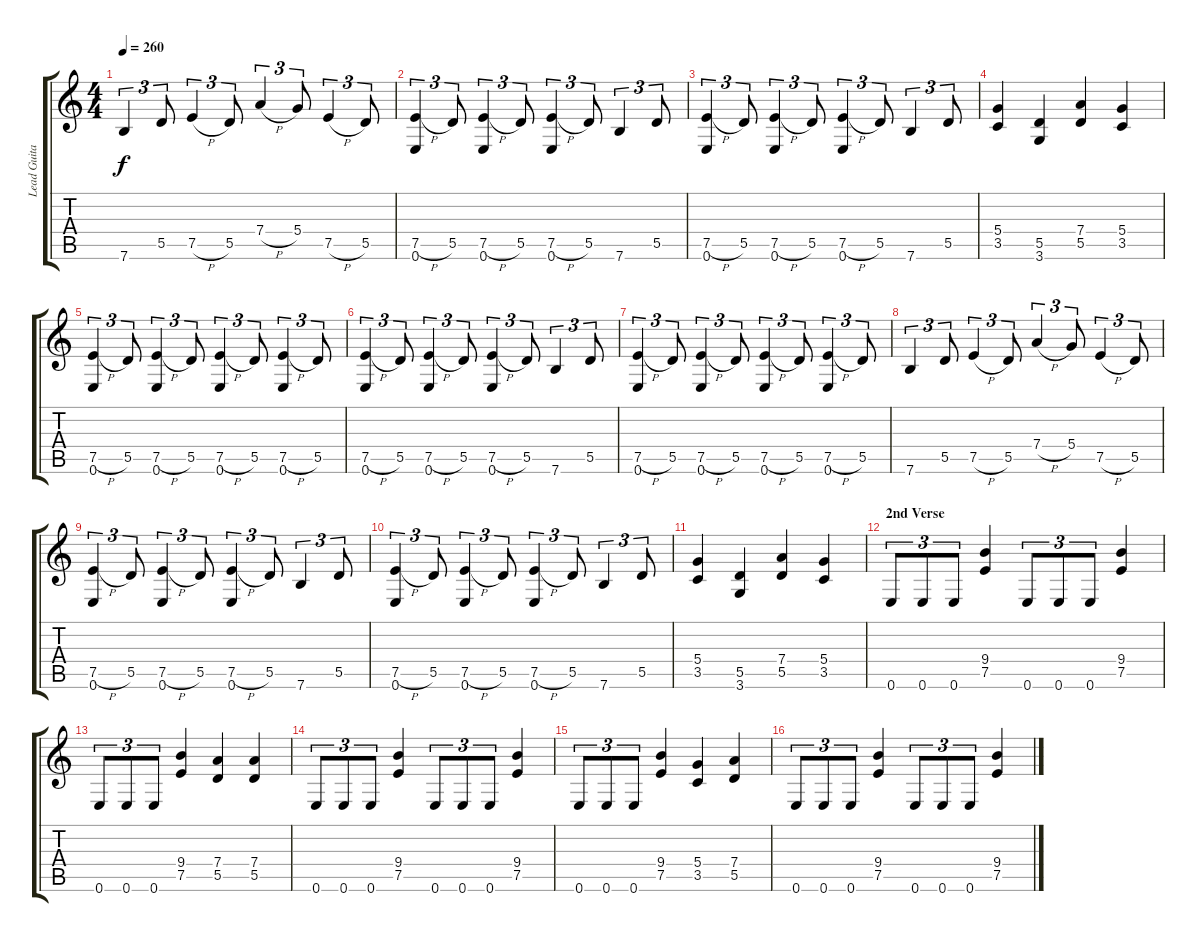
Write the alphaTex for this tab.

\track ("Lead Guitar (Dave Mustaine)" "Lead Guita") {instrument distortionguitar}
\staff {score tabs}
\tuning (E4 B3 G3 D3 A2 E2) {hide}
\ts (4 4)
\tempo 260
\clef g2
\ks c
7.6.4{tu (3 2) dy f} 5.5.8{tu (3 2)} 7.5{h}.4{tu (3 2)} 5.5.8{tu (3 2)} 7.4{h}.4{tu (3 2)} 5.4.8{tu (3 2)} 7.5{h}.4{tu (3 2)} 5.5.8{tu (3 2)} |
(7.5{h} 0.6).4{tu (3 2)} 5.5.8{tu (3 2)} (7.5{h} 0.6).4{tu (3 2)} 5.5.8{tu (3 2)} (7.5{h} 0.6).4{tu (3 2)} 5.5.8{tu (3 2)} 7.6.4{tu (3 2)} 5.5.8{tu (3 2)} |
(7.5{h} 0.6).4{tu (3 2)} 5.5.8{tu (3 2)} (7.5{h} 0.6).4{tu (3 2)} 5.5.8{tu (3 2)} (7.5{h} 0.6).4{tu (3 2)} 5.5.8{tu (3 2)} 7.6.4{tu (3 2)} 5.5.8{tu (3 2)} |
(5.4 3.5).4 (5.5 3.6).4 (7.4 5.5).4 (5.4 3.5).4 |
(7.5{h} 0.6).4{tu (3 2)} 5.5.8{tu (3 2)} (7.5{h} 0.6).4{tu (3 2)} 5.5.8{tu (3 2)} (7.5{h} 0.6).4{tu (3 2)} 5.5.8{tu (3 2)} (7.5{h} 0.6).4{tu (3 2)} 5.5.8{tu (3 2)} |
(7.5{h} 0.6).4{tu (3 2)} 5.5.8{tu (3 2)} (7.5{h} 0.6).4{tu (3 2)} 5.5.8{tu (3 2)} (7.5{h} 0.6).4{tu (3 2)} 5.5.8{tu (3 2)} 7.6.4{tu (3 2)} 5.5.8{tu (3 2)} |
(7.5{h} 0.6).4{tu (3 2)} 5.5.8{tu (3 2)} (7.5{h} 0.6).4{tu (3 2)} 5.5.8{tu (3 2)} (7.5{h} 0.6).4{tu (3 2)} 5.5.8{tu (3 2)} (7.5{h} 0.6).4{tu (3 2)} 5.5.8{tu (3 2)} |
7.6.4{tu (3 2)} 5.5.8{tu (3 2)} 7.5{h}.4{tu (3 2)} 5.5.8{tu (3 2)} 7.4{h}.4{tu (3 2)} 5.4.8{tu (3 2)} 7.5{h}.4{tu (3 2)} 5.5.8{tu (3 2)} |
(7.5{h} 0.6).4{tu (3 2)} 5.5.8{tu (3 2)} (7.5{h} 0.6).4{tu (3 2)} 5.5.8{tu (3 2)} (7.5{h} 0.6).4{tu (3 2)} 5.5.8{tu (3 2)} 7.6.4{tu (3 2)} 5.5.8{tu (3 2)} |
(7.5{h} 0.6).4{tu (3 2)} 5.5.8{tu (3 2)} (7.5{h} 0.6).4{tu (3 2)} 5.5.8{tu (3 2)} (7.5{h} 0.6).4{tu (3 2)} 5.5.8{tu (3 2)} 7.6.4{tu (3 2)} 5.5.8{tu (3 2)} |
(5.4 3.5).4 (5.5 3.6).4 (7.4 5.5).4 (5.4 3.5).4 |
\section ("" "2nd Verse")
0.6.8{tu (3 2)} 0.6.8{tu (3 2)} 0.6.8{tu (3 2)} (9.4 7.5).4 0.6.8{tu (3 2)} 0.6.8{tu (3 2)} 0.6.8{tu (3 2)} (9.4 7.5).4 |
0.6.8{tu (3 2)} 0.6.8{tu (3 2)} 0.6.8{tu (3 2)} (9.4 7.5).4 (7.4 5.5).4 (7.4 5.5).4 |
0.6.8{tu (3 2)} 0.6.8{tu (3 2)} 0.6.8{tu (3 2)} (9.4 7.5).4 0.6.8{tu (3 2)} 0.6.8{tu (3 2)} 0.6.8{tu (3 2)} (9.4 7.5).4 |
0.6.8{tu (3 2)} 0.6.8{tu (3 2)} 0.6.8{tu (3 2)} (9.4 7.5).4 (5.4 3.5).4 (7.4 5.5).4 |
0.6.8{tu (3 2)} 0.6.8{tu (3 2)} 0.6.8{tu (3 2)} (9.4 7.5).4 0.6.8{tu (3 2)} 0.6.8{tu (3 2)} 0.6.8{tu (3 2)} (9.4 7.5).4
